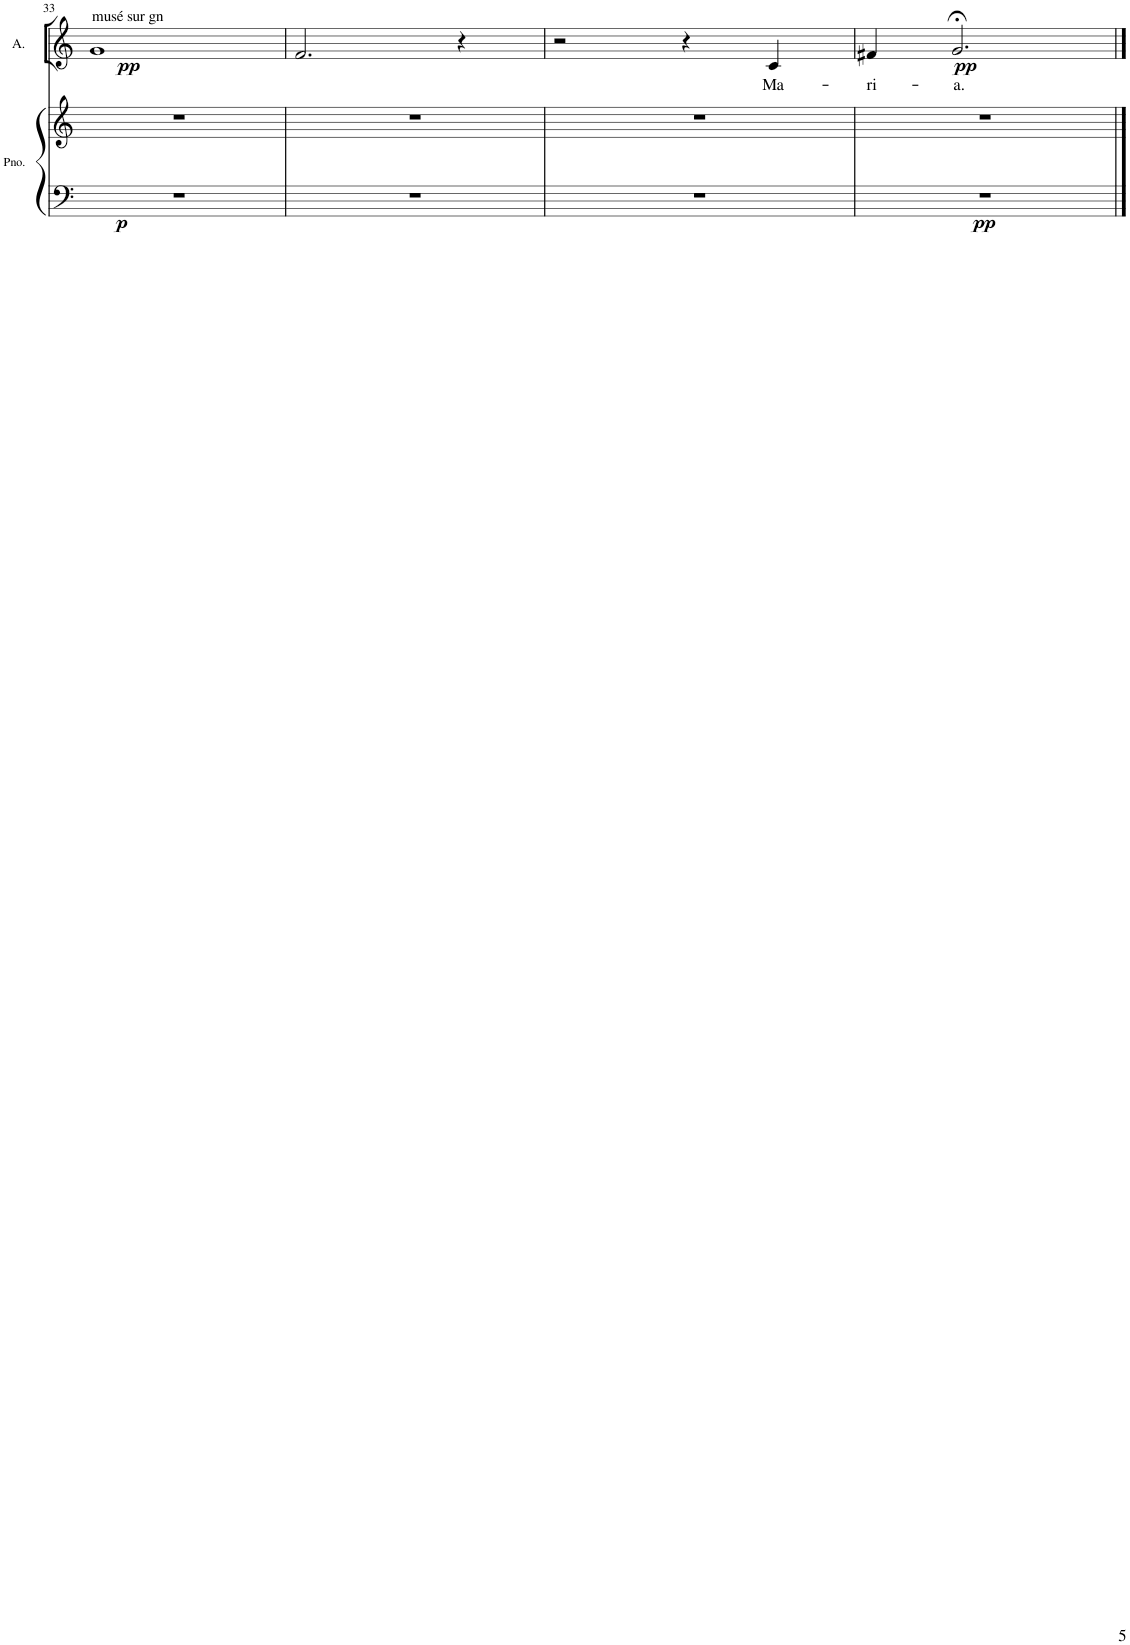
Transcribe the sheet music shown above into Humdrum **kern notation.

**kern	**text	**dynam
*part1	*part1	*part1
*staff1	*staff1	*staff1
*I"Alto	*	*
*I'A.	*	*
!!LO:PB:g=z
*clefG2	*	*
*k[]	*	*
*M4/4	*	*
*met(c)	*	*
=33	=33	=33
!LO:TX:a:t=musé sur gn	!	!
!	!	!LO:DY:b
1g	.	pp
=34	=34	=34
2.f/	.	.
4r	.	.
=35	=35	=35
2r	.	.
4r	.	.
!	!LO:LY:b	!LO:DY:b
4c/	Ma-	pp
=36	=36	=36
!	!LO:LY:b	!
4f#X/	-ri-	.
!	!LO:LY:b	!
2.g;</	-a.	.
==	==	==
*-	*-	*-
